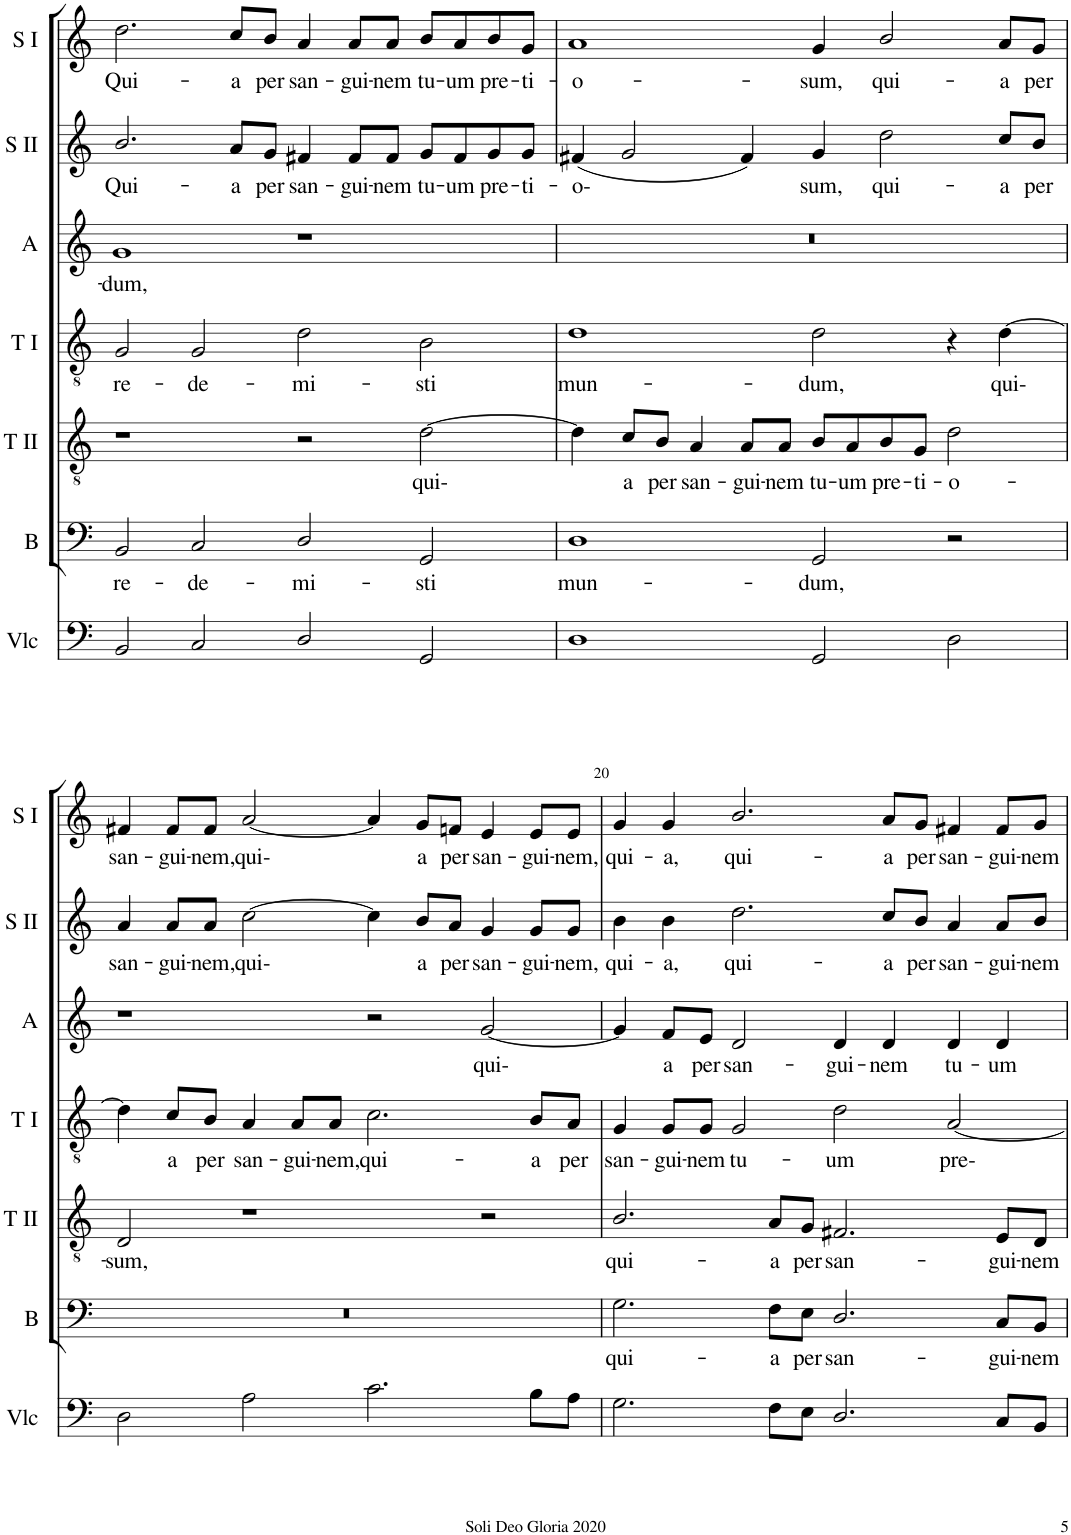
**kern	**kern	**text	**kern	**text	**kern	**text	**kern	**text	**kern	**text	**kern	**text
*part7	*part6	*part6	*part5	*part5	*part4	*part4	*part3	*part3	*part2	*part2	*part1	*part1
*staff7	*staff6	*staff6	*staff5	*staff5	*staff4	*staff4	*staff3	*staff3	*staff2	*staff2	*staff1	*staff1
*I"Violoncelle	*I"Bass	*	*I"Tenor II	*	*I"Tenor I	*	*I"Alto	*	*I"Soprano II	*	*I"Soprano I	*
*I'Vlc	*I'B	*	*I'T II	*	*I'T I	*	*I'A	*	*I'S II	*	*I'S I	*
!!LO:PB:g=z
*clefF4	*clefF4	*	*clefGv2	*	*clefGv2	*	*clefG2	*	*clefG2	*	*clefG2	*
*k[]	*k[]	*	*k[]	*	*k[]	*	*k[]	*	*k[]	*	*k[]	*
*M4/2	*M4/2	*	*M4/2	*	*M4/2	*	*M4/2	*	*M4/2	*	*M4/2	*
=17	=17	=17	=17	=17	=17	=17	=17	=17	=17	=17	=17	=17
!	!	!LO:LY:b	!	!	!	!LO:LY:b	!	!LO:LY:b	!	!LO:LY:b	!	!LO:LY:b
2BB/	2BB/	re-	1r	.	2G/	re-	1g	-dum,	2.b/	Qui-	2.dd\	Qui-
!	!	!LO:LY:b	!	!	!	!LO:LY:b	!	!	!	!	!	!
2C/	2C/	-de-	.	.	2G/	-de-	.	.	.	.	.	.
!	!	!	!	!	!	!	!	!	!	!LO:LY:b	!	!LO:LY:b
.	.	.	.	.	.	.	.	.	8a/L	-a	8cc/L	-a
!	!	!	!	!	!	!	!	!	!	!LO:LY:b	!	!LO:LY:b
.	.	.	.	.	.	.	.	.	8g/J	per	8b/J	per
!	!	!LO:LY:b	!	!	!	!LO:LY:b	!	!	!	!LO:LY:b	!	!LO:LY:b
2D/	2D/	-mi-	2r	.	2d\	-mi-	1r	.	4f#X/	san-	4a/	san-
!	!	!	!	!	!	!	!	!	!	!LO:LY:b	!	!LO:LY:b
.	.	.	.	.	.	.	.	.	8f#/L	-gui-	8a/L	-gui-
!	!	!	!	!	!	!	!	!	!	!LO:LY:b	!	!LO:LY:b
.	.	.	.	.	.	.	.	.	8f#/J	-nem	8a/J	-nem
!	!	!LO:LY:b	!	!LO:LY:b	!	!LO:LY:b	!	!	!	!LO:LY:b	!	!LO:LY:b
2GG/	2GG/	-sti	[2d\	qui-	2B\	-sti	.	.	8g/L	tu-	8b/L	tu-
!	!	!	!	!	!	!	!	!	!	!LO:LY:b	!	!LO:LY:b
.	.	.	.	.	.	.	.	.	8f#/	-um	8a/	-um
!	!	!	!	!	!	!	!	!	!	!LO:LY:b	!	!LO:LY:b
.	.	.	.	.	.	.	.	.	8g/	pre-	8b/	pre-
!	!	!	!	!	!	!	!	!	!	!LO:LY:b	!	!LO:LY:b
.	.	.	.	.	.	.	.	.	8g/J	-ti-	8g/J	-ti-
=18	=18	=18	=18	=18	=18	=18	=18	=18	=18	=18	=18	=18
!	!	!LO:LY:b	!	!	!	!LO:LY:b	!	!	!	!LO:LY:b	!	!LO:LY:b
1D	1D	mun-	4d\]	.	1d	mun-	0r	.	(<4f#X/	-o-	1a	-o-
!	!	!	!	!LO:LY:b	!	!	!	!	!	!	!	!
.	.	.	8c/L	a	.	.	.	.	2g/	.	.	.
!	!	!	!	!LO:LY:b	!	!	!	!	!	!	!	!
.	.	.	8B/J	per	.	.	.	.	.	.	.	.
!	!	!	!	!LO:LY:b	!	!	!	!	!	!	!	!
.	.	.	4A/	san-	.	.	.	.	.	.	.	.
!	!	!	!	!LO:LY:b	!	!	!	!	!	!	!	!
.	.	.	8A/L	-gui-	.	.	.	.	4f#/)	.	.	.
!	!	!	!	!LO:LY:b	!	!	!	!	!	!	!	!
.	.	.	8A/J	-nem	.	.	.	.	.	.	.	.
!	!	!LO:LY:b	!	!LO:LY:b	!	!LO:LY:b	!	!	!	!LO:LY:b	!	!LO:LY:b
2GG/	2GG/	-dum,	8B/L	tu-	2d\	-dum,	.	.	4g/	sum,	4g/	-sum,
!	!	!	!	!LO:LY:b	!	!	!	!	!	!	!	!
.	.	.	8A/	-um	.	.	.	.	.	.	.	.
!	!	!	!	!LO:LY:b	!	!	!	!	!	!LO:LY:b	!	!LO:LY:b
.	.	.	8B/	pre-	.	.	.	.	2dd\	qui-	2b/	qui-
!	!	!	!	!LO:LY:b	!	!	!	!	!	!	!	!
.	.	.	8G/J	-ti-	.	.	.	.	.	.	.	.
!	!	!	!	!LO:LY:b	!	!	!	!	!	!	!	!
2D\	2r	.	2d\	-o-	4r	.	.	.	.	.	.	.
!	!	!	!	!	!	!LO:LY:b	!	!	!	!LO:LY:b	!	!LO:LY:b
.	.	.	.	.	[4d\	qui-	.	.	8cc/L	-a	8a/L	-a
!	!	!	!	!	!	!	!	!	!	!LO:LY:b	!	!LO:LY:b
.	.	.	.	.	.	.	.	.	8b/J	per	8g/J	per
!!LO:LB:g=z
=19	=19	=19	=19	=19	=19	=19	=19	=19	=19	=19	=19	=19
!	!	!	!	!LO:LY:b	!	!	!	!	!	!LO:LY:b	!	!LO:LY:b
2D\	0r	.	2D/	-sum,	4d\]	.	1r	.	4a/	san-	4f#X/	san-
!	!	!	!	!	!	!LO:LY:b	!	!	!	!LO:LY:b	!	!LO:LY:b
.	.	.	.	.	8c/L	a	.	.	8a/L	-gui-	8f#/L	-gui-
!	!	!	!	!	!	!LO:LY:b	!	!	!	!LO:LY:b	!	!LO:LY:b
.	.	.	.	.	8B/J	per	.	.	8a/J	-nem,	8f#/J	-nem,
!	!	!	!	!	!	!LO:LY:b	!	!	!	!LO:LY:b	!	!LO:LY:b
2A\	.	.	1r	.	4A/	san-	.	.	[2cc\	qui-	[2a/	qui-
!	!	!	!	!	!	!LO:LY:b	!	!	!	!	!	!
.	.	.	.	.	8A/L	-gui-	.	.	.	.	.	.
!	!	!	!	!	!	!LO:LY:b	!	!	!	!	!	!
.	.	.	.	.	8A/J	-nem,	.	.	.	.	.	.
!	!	!	!	!	!	!LO:LY:b	!	!	!	!	!	!
2.c\	.	.	.	.	2.c\	qui-	2r	.	4cc\]	.	4a/]	.
!	!	!	!	!	!	!	!	!	!	!LO:LY:b	!	!LO:LY:b
.	.	.	.	.	.	.	.	.	8b/L	a	8g/L	a
!	!	!	!	!	!	!	!	!	!	!LO:LY:b	!	!LO:LY:b
.	.	.	.	.	.	.	.	.	8a/J	per	8fn/J	per
!	!	!	!	!	!	!	!	!LO:LY:b	!	!LO:LY:b	!	!LO:LY:b
.	.	.	2r	.	.	.	[2g/	qui-	4g/	san-	4e/	san-
!	!	!	!	!	!	!LO:LY:b	!	!	!	!LO:LY:b	!	!LO:LY:b
8B\L	.	.	.	.	8B/L	-a	.	.	8g/L	-gui-	8e/L	-gui-
!	!	!	!	!	!	!LO:LY:b	!	!	!	!LO:LY:b	!	!LO:LY:b
8A\J	.	.	.	.	8A/J	per	.	.	8g/J	-nem,	8e/J	-nem,
=20	=20	=20	=20	=20	=20	=20	=20	=20	=20	=20	=20	=20
!	!	!LO:LY:b	!	!LO:LY:b	!	!LO:LY:b	!	!	!	!LO:LY:b	!	!LO:LY:b
2.G\	2.G\	qui-	2.B/	qui-	4G/	san-	4g/]	.	4b\	qui-	4g/	qui-
!	!	!	!	!	!	!LO:LY:b	!	!LO:LY:b	!	!LO:LY:b	!	!LO:LY:b
.	.	.	.	.	8G/L	-gui-	8f/L	a	4b\	-a,	4g/	-a,
!	!	!	!	!	!	!LO:LY:b	!	!LO:LY:b	!	!	!	!
.	.	.	.	.	8G/J	-nem	8e/J	per	.	.	.	.
!	!	!	!	!	!	!LO:LY:b	!	!LO:LY:b	!	!LO:LY:b	!	!LO:LY:b
.	.	.	.	.	2G/	tu-	2d/	san-	2.dd\	qui-	2.b/	qui-
!	!	!LO:LY:b	!	!LO:LY:b	!	!	!	!	!	!	!	!
8F\L	8F\L	-a	8A/L	-a	.	.	.	.	.	.	.	.
!	!	!LO:LY:b	!	!LO:LY:b	!	!	!	!	!	!	!	!
8E\J	8E\J	per	8G/J	per	.	.	.	.	.	.	.	.
!	!	!LO:LY:b	!	!LO:LY:b	!	!LO:LY:b	!	!LO:LY:b	!	!	!	!
2.D/	2.D/	san-	2.F#X/	san-	2d\	-um	4d/	-gui-	.	.	.	.
!	!	!	!	!	!	!	!	!LO:LY:b	!	!LO:LY:b	!	!LO:LY:b
.	.	.	.	.	.	.	4d/	-nem	8cc/L	-a	8a/L	-a
!	!	!	!	!	!	!	!	!	!	!LO:LY:b	!	!LO:LY:b
.	.	.	.	.	.	.	.	.	8b/J	per	8g/J	per
!	!	!	!	!	!	!LO:LY:b	!	!LO:LY:b	!	!LO:LY:b	!	!LO:LY:b
.	.	.	.	.	[2A/	pre-	4d/	tu-	4a/	san-	4f#X/	san-
!	!	!LO:LY:b	!	!LO:LY:b	!	!	!	!LO:LY:b	!	!LO:LY:b	!	!LO:LY:b
8C/L	8C/L	-gui-	8E/L	-gui-	.	.	4d/	-um	8a/L	-gui-	8f#/L	-gui-
!	!	!LO:LY:b	!	!LO:LY:b	!	!	!	!	!	!LO:LY:b	!	!LO:LY:b
8BB/J	8BB/J	-nem	8D/J	-nem	.	.	.	.	8b/J	-nem	8g/J	-nem
=	=	=	=	=	=	=	=	=	=	=	=	=
*-	*-	*-	*-	*-	*-	*-	*-	*-	*-	*-	*-	*-
